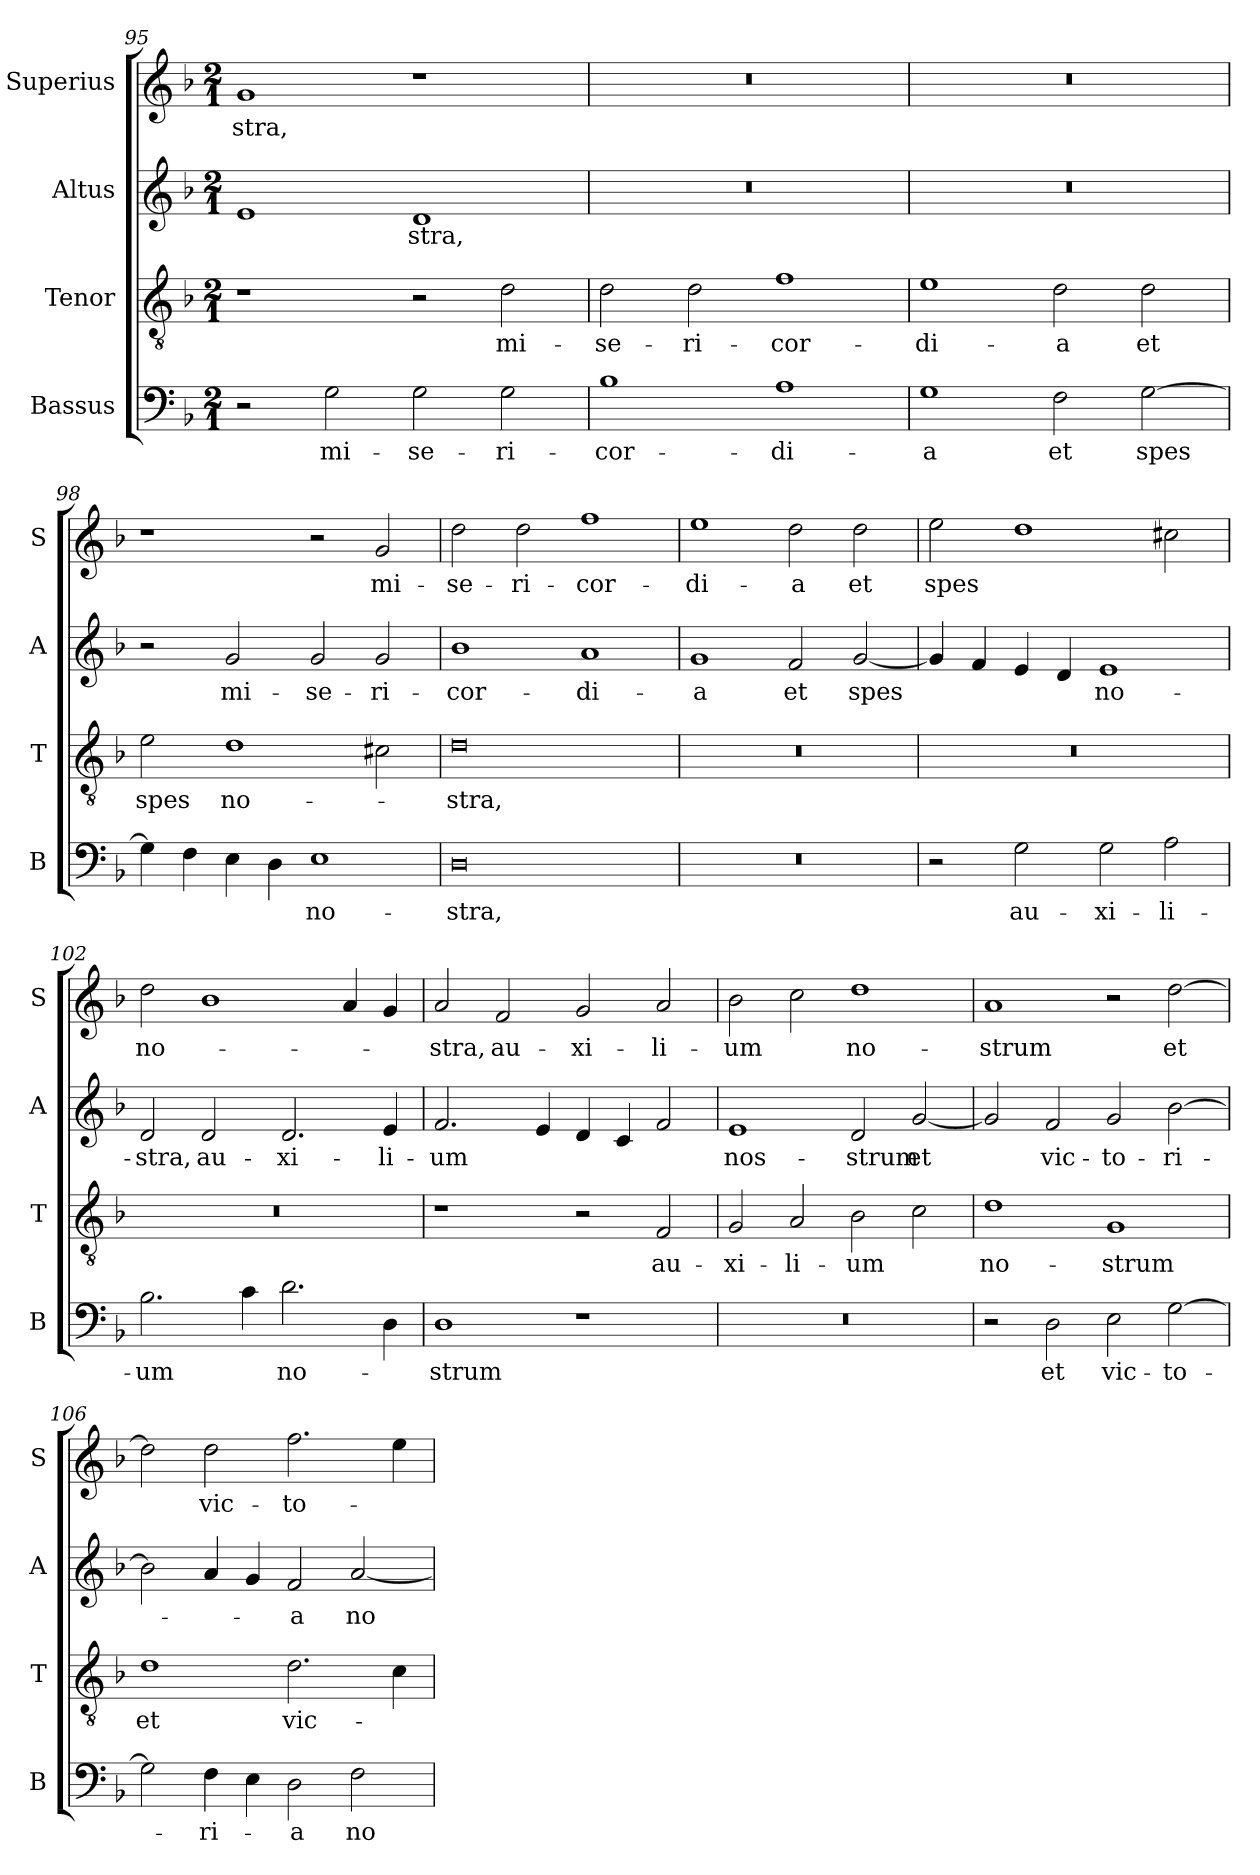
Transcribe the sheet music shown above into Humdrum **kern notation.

**kern	**text	**kern	**text	**kern	**text	**kern	**text
*part4	*part4	*part3	*part3	*part2	*part2	*part1	*part1
*staff4	*staff4	*staff3	*staff3	*staff2	*staff2	*staff1	*staff1
*I"Bassus	*	*I"Tenor	*	*I"Altus	*	*I"Superius	*
*I'B	*	*I'T	*	*I'A	*	*I'S	*
*clefF4	*	*clefGv2	*	*clefG2	*	*clefG2	*
*k[b-]	*	*k[b-]	*	*k[b-]	*	*k[b-]	*
*F:	*	*F:	*	*F:	*	*F:	*
*M2/1	*	*M2/1	*	*M2/1	*	*M2/1	*
=95	=95	=95	=95	=95	=95	=95	=95
2r	.	1r	.	1e	.	1g	-stra,
2G	mi-	.	.	.	.	.	.
2G	-se-	2r	.	1d	-stra,	1r	.
2G	-ri-	2d	mi-	.	.	.	.
=96	=96	=96	=96	=96	=96	=96	=96
1B-	-cor-	2d	-se-	0r	.	0r	.
.	.	2d	-ri-	.	.	.	.
1A	-di-	1f	-cor-	.	.	.	.
=97	=97	=97	=97	=97	=97	=97	=97
1G	-a	1e	-di-	0r	.	0r	.
2F	et	2d	-a	.	.	.	.
[2G	spes	2d	et	.	.	.	.
=98	=98	=98	=98	=98	=98	=98	=98
4G]	.	2e	spes	2r	.	1r	.
4F	.	.	.	.	.	.	.
4E	.	1d	no-	2g	mi-	.	.
4D	.	.	.	.	.	.	.
1E	no-	.	.	2g	-se-	2r	.
.	.	2c#X	.	2g	-ri-	2g	mi-
=99	=99	=99	=99	=99	=99	=99	=99
0D	-stra,	0d	-stra,	1b-	-cor-	2dd	-se-
.	.	.	.	.	.	2dd	-ri-
.	.	.	.	1a	-di-	1ff	-cor-
=100	=100	=100	=100	=100	=100	=100	=100
0r	.	0r	.	1g	-a	1ee	-di-
.	.	.	.	2f	et	2dd	-a
.	.	.	.	[2g	spes	2dd	et
=101	=101	=101	=101	=101	=101	=101	=101
2r	.	0r	.	4g]	.	2ee	spes
.	.	.	.	4f	.	.	.
2G	au-	.	.	4e	.	1dd	.
.	.	.	.	4d	.	.	.
2G	-xi-	.	.	1e	no-	.	.
2A	-li-	.	.	.	.	2cc#X	.
=102	=102	=102	=102	=102	=102	=102	=102
2.B-	-um	0r	.	2d	-stra,	2dd	no-
.	.	.	.	2d	au-	1b-	.
4c	.	.	.	.	.	.	.
2.d	no-	.	.	2.d	-xi-	.	.
.	.	.	.	.	.	4a	.
4D	.	.	.	4e	-li-	4g	.
=103	=103	=103	=103	=103	=103	=103	=103
1D	-strum	1r	.	2.f	-um	2a	-stra,
.	.	.	.	.	.	2f	au-
.	.	.	.	4e	.	.	.
1r	.	2r	.	4d	.	2g	-xi-
.	.	.	.	4c	.	.	.
.	.	2F	au-	2f	.	2a	-li-
=104	=104	=104	=104	=104	=104	=104	=104
0r	.	2G	-xi-	1e	nos-	2b-	-um
.	.	2A	-li-	.	.	2cc	.
.	.	2B-	-um	2d	-strum	1dd	no-
.	.	2c	.	[2g	et	.	.
=105	=105	=105	=105	=105	=105	=105	=105
2r	.	1d	no-	2g]	.	1a	-strum
2D	et	.	.	2f	vic-	.	.
2E	vic-	1G	-strum	2g	-to-	2r	.
[2G	-to-	.	.	[2b-	-ri-	[2dd	et
=106	=106	=106	=106	=106	=106	=106	=106
2G]	.	1d	et	2b-]	.	2dd]	.
4F	-ri-	.	.	4a	.	2dd	vic-
4E	.	.	.	4g	.	.	.
2D	-a	2.d	vic-	2f	-a	2.ff	-to-
2F	no-	.	.	[2a	no-	.	.
.	.	4c	.	.	.	4ee	.
=	=	=	=	=	=	=	=
*-	*-	*-	*-	*-	*-	*-	*-
